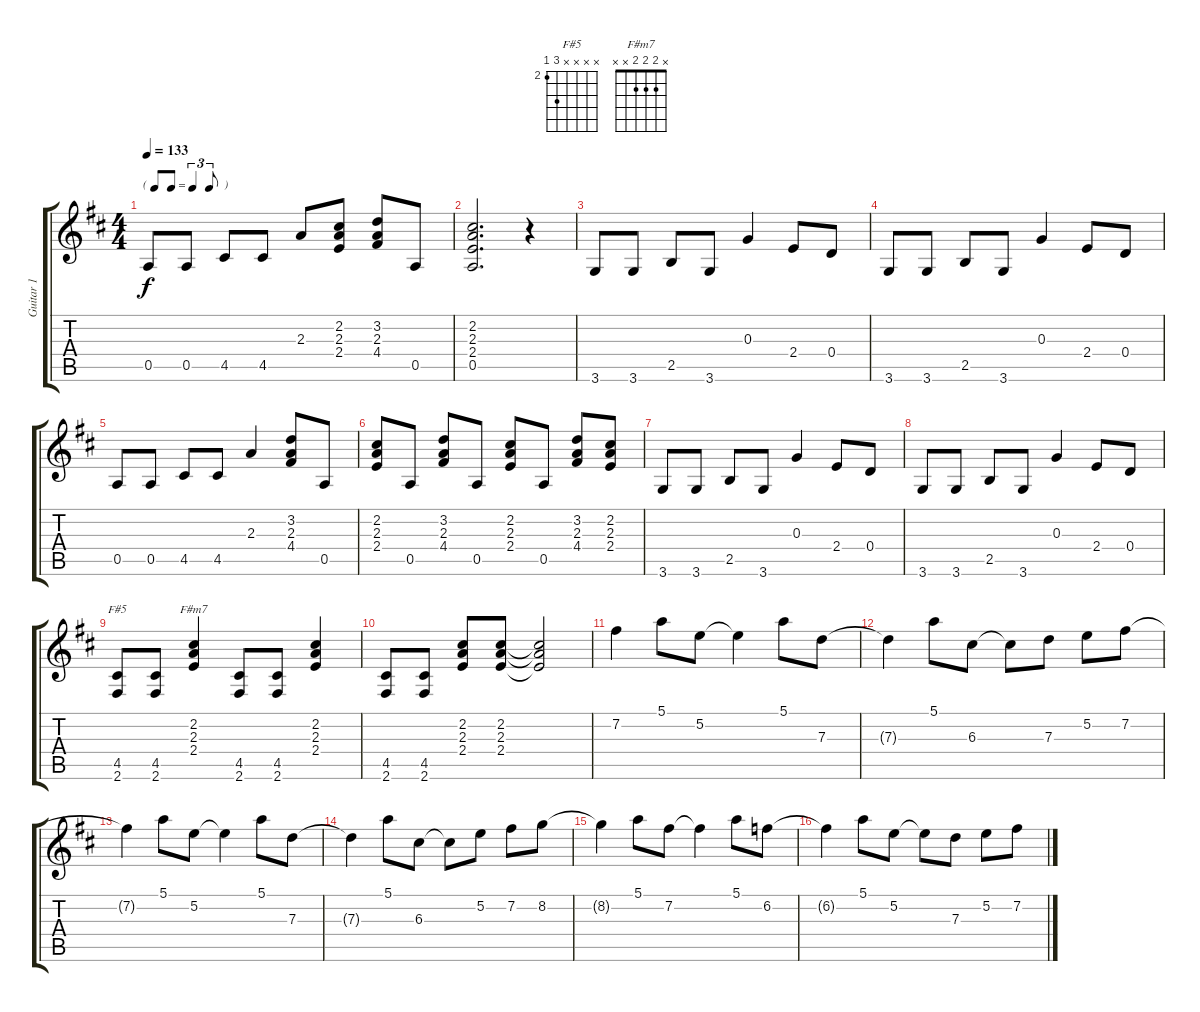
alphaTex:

\track ("Guitar 1" "Guitar 1") {solo instrument electricguitarclean}
\staff {score tabs}
\tuning (E4 B3 G3 D3 A2 E2) {hide}
\chord ("F#5" x x x x 4 2) {firstfret 2}
\chord ("F#m7" x 2 2 2 x x)
\ts (4 4)
\tf triplet8th
\tempo 133
\clef g2
\ks d
0.5.8{dy f} 0.5.8 4.5.8 4.5.8 2.3.8 (2.2 2.3 2.4).8 (3.2 2.3 4.4).8 0.5.8 |
(2.2 2.3 2.4 0.5).2{d} r.4 |
3.6.8 3.6.8 2.5.8 3.6.8 0.3.4 2.4.8 0.4.8 |
3.6.8 3.6.8 2.5.8 3.6.8 0.3.4 2.4.8 0.4.8 |
0.5.8 0.5.8 4.5.8 4.5.8 2.3.4 (3.2 2.3 4.4).8 0.5.8 |
(2.2 2.3 2.4).8 0.5.8 (3.2 2.3 4.4).8 0.5.8 (2.2 2.3 2.4).8 0.5.8 (3.2 2.3 4.4).8 (2.2 2.3 2.4).8 |
3.6.8 3.6.8 2.5.8 3.6.8 0.3.4 2.4.8 0.4.8 |
3.6.8 3.6.8 2.5.8 3.6.8 0.3.4 2.4.8 0.4.8 |
(4.5 2.6).8{ch "F#5"} (4.5 2.6).8 (2.2 2.3 2.4).4{ch "F#m7"} (4.5 2.6).8 (4.5 2.6).8 (2.2 2.3 2.4).4 |
(4.5 2.6).8 (4.5 2.6).8 (2.2 2.3 2.4).8 (2.2 2.3 2.4).8 (2.2{t} 2.3{t} 2.4{t}).2 |
7.2.4 5.1.8 5.2.8 5.2{t}.4 5.1.8 7.3.8 |
7.3{t}.4 5.1.8 6.3.8 6.3{t}.8 7.3.8 5.2.8 7.2.8 |
7.2{t}.4 5.1.8 5.2.8 5.2{t}.4 5.1.8 7.3.8 |
7.3{t}.4 5.1.8 6.3.8 6.3{t}.8 5.2.8 7.2.8 8.2.8 |
8.2{t}.4 5.1.8 7.2.8 7.2{t}.4 5.1.8 6.2.8 |
6.2{t}.4 5.1.8 5.2.8 5.2{t}.8 7.3.8 5.2.8 7.2.8
